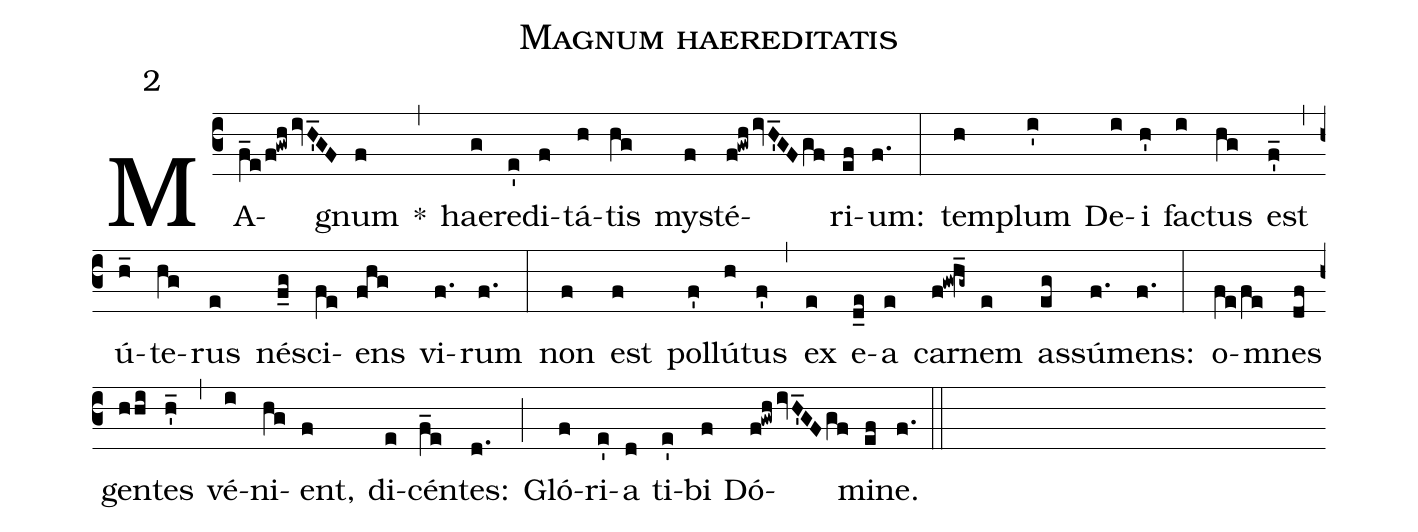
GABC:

name: Magnum haereditatis;
mode: 2A;
annotation: 2;
%%
(c3) MA(f_e/f!gwh/ivH'_GF)gnum(f) *(,) hae(g)re(e')di(f)tá(h)tis(hg) my(f)sté(f!gwh/ivH'_GF/gf)ri(ef)um:(f.) (:)
tem(h)plum(i') De(i)i(h') fa(i)ctus(hg) est(f'_) (,)
ú(h_)te(hg)rus(e) né(f_g)sci(fe)ens(fhg) vi(f.)rum(f.) (:)
non(f) est(f) pol(f')lú(h)tus(f') (,)
ex(e) e(d_e)a(e) car(f!gw!h_g~)nem(e) as(eg)sú(f.)mens:(f.) (:)
o(fe/fe)mnes(df) gen(hhi)tes(h'_) (,)
vé(i)ni(hg)ent,(f) di(e)cén(f_e)tes:(d.) (;)
Gló(f)ri(e')a(d) ti(e')bi(f) Dó(f!gwh/ivH'_GF/gf)mi(ef)ne.(f.) (::)
